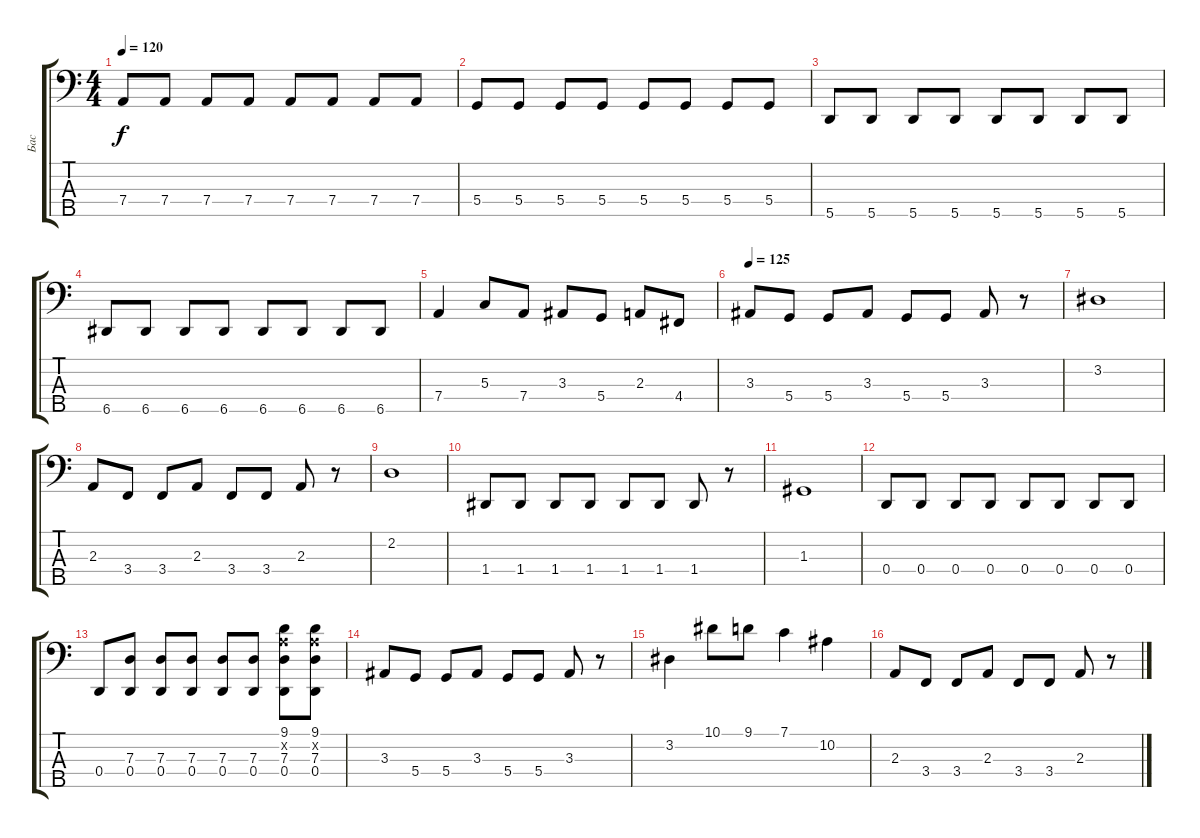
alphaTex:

\track ("Бас" "Бас") {instrument electricbassfinger}
\staff {score tabs}
\tuning (F2 C2 G1 D1 A0) {hide}
\ts (4 4)
\tempo 120
\clef f4
\ks c
7.4.8{dy f} 7.4.8 7.4.8 7.4.8 7.4.8 7.4.8 7.4.8 7.4.8 |
5.4.8 5.4.8 5.4.8 5.4.8 5.4.8 5.4.8 5.4.8 5.4.8 |
5.5.8 5.5.8 5.5.8 5.5.8 5.5.8 5.5.8 5.5.8 5.5.8 |
6.5.8 6.5.8 6.5.8 6.5.8 6.5.8 6.5.8 6.5.8 6.5.8 |
7.4.4 5.3.8 7.4.8 3.3.8 5.4.8 2.3.8 4.4.8 |
\tempo 125
3.3.8 5.4.8 5.4.8 3.3.8 5.4.8 5.4.8 3.3.8 r.8 |
3.2.1 |
2.3.8 3.4.8 3.4.8 2.3.8 3.4.8 3.4.8 2.3.8 r.8 |
2.2.1 |
1.4.8 1.4.8 1.4.8 1.4.8 1.4.8 1.4.8 1.4.8 r.8 |
1.3.1 |
0.4.8 0.4.8 0.4.8 0.4.8 0.4.8 0.4.8 0.4.8 0.4.8 |
0.4.8 (7.3 0.4).8 (7.3 0.4).8 (7.3 0.4).8 (7.3 0.4).8 (7.3 0.4).8 (9.1 9.2{x} 7.3 0.4).8 (9.1 9.2{x} 7.3 0.4).8 |
3.3.8 5.4.8 5.4.8 3.3.8 5.4.8 5.4.8 3.3.8 r.8 |
3.2.4 10.1.8 9.1.8 7.1.4 10.2.4 |
2.3.8 3.4.8 3.4.8 2.3.8 3.4.8 3.4.8 2.3.8 r.8
